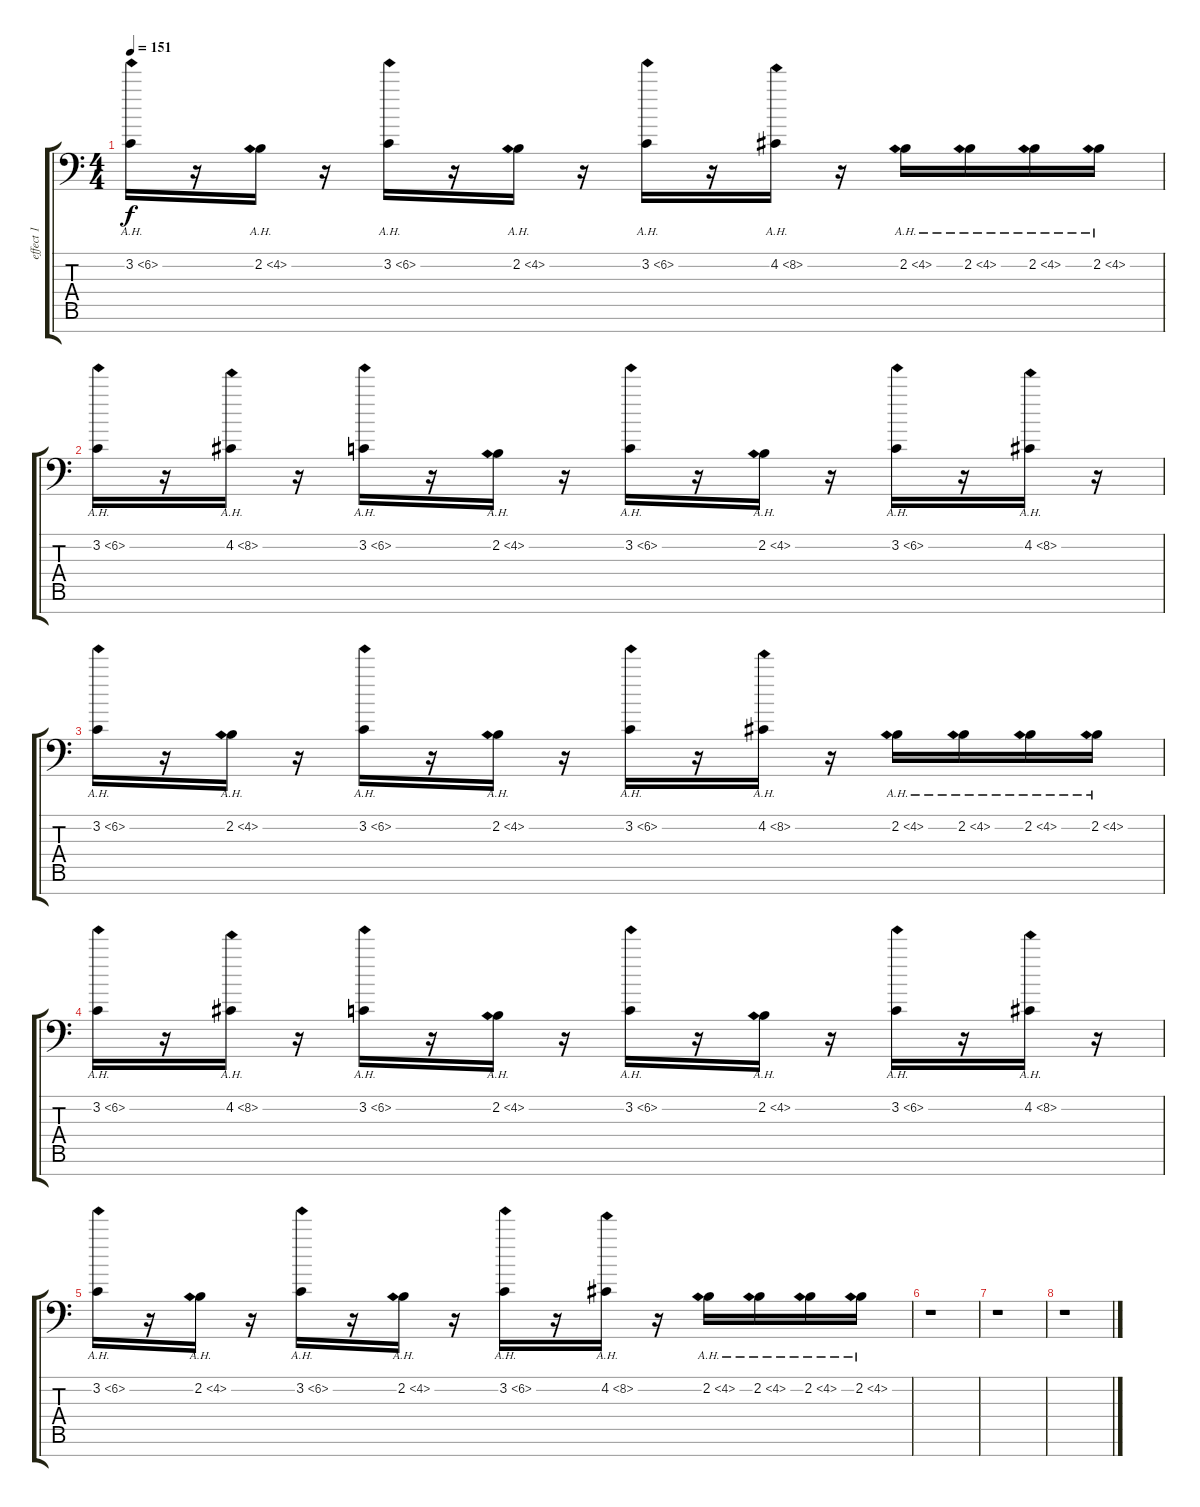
\track ("effect 1" "effect 1") {instrument lead4chiff}
\staff {score tabs}
\tuning (D4 A3 F3 C3 G2 D2 A1) {hide}
\ts (4 4)
\tempo 151
\clef f4
\ks c
3.2{ah 3}.16{dy f} r.16 2.2{ah 2}.16 r.16 3.2{ah 3}.16 r.16 2.2{ah 2}.16 r.16 3.2{ah 3}.16 r.16 4.2{ah 4}.16 r.16 2.2{ah 2}.16 2.2{ah 2}.16 2.2{ah 2}.16 2.2{ah 2}.16 |
3.2{ah 3}.16 r.16 4.2{ah 4}.16 r.16 3.2{ah 3}.16 r.16 2.2{ah 2}.16 r.16 3.2{ah 3}.16 r.16 2.2{ah 2}.16 r.16 3.2{ah 3}.16 r.16 4.2{ah 4}.16 r.16 |
3.2{ah 3}.16 r.16 2.2{ah 2}.16 r.16 3.2{ah 3}.16 r.16 2.2{ah 2}.16 r.16 3.2{ah 3}.16 r.16 4.2{ah 4}.16 r.16 2.2{ah 2}.16 2.2{ah 2}.16 2.2{ah 2}.16 2.2{ah 2}.16 |
3.2{ah 3}.16 r.16 4.2{ah 4}.16 r.16 3.2{ah 3}.16 r.16 2.2{ah 2}.16 r.16 3.2{ah 3}.16 r.16 2.2{ah 2}.16 r.16 3.2{ah 3}.16 r.16 4.2{ah 4}.16 r.16 |
3.2{ah 3}.16 r.16 2.2{ah 2}.16 r.16 3.2{ah 3}.16 r.16 2.2{ah 2}.16 r.16 3.2{ah 3}.16 r.16 4.2{ah 4}.16 r.16 2.2{ah 2}.16 2.2{ah 2}.16 2.2{ah 2}.16 2.2{ah 2}.16 |
r.1 |
r.1 |
r.1
